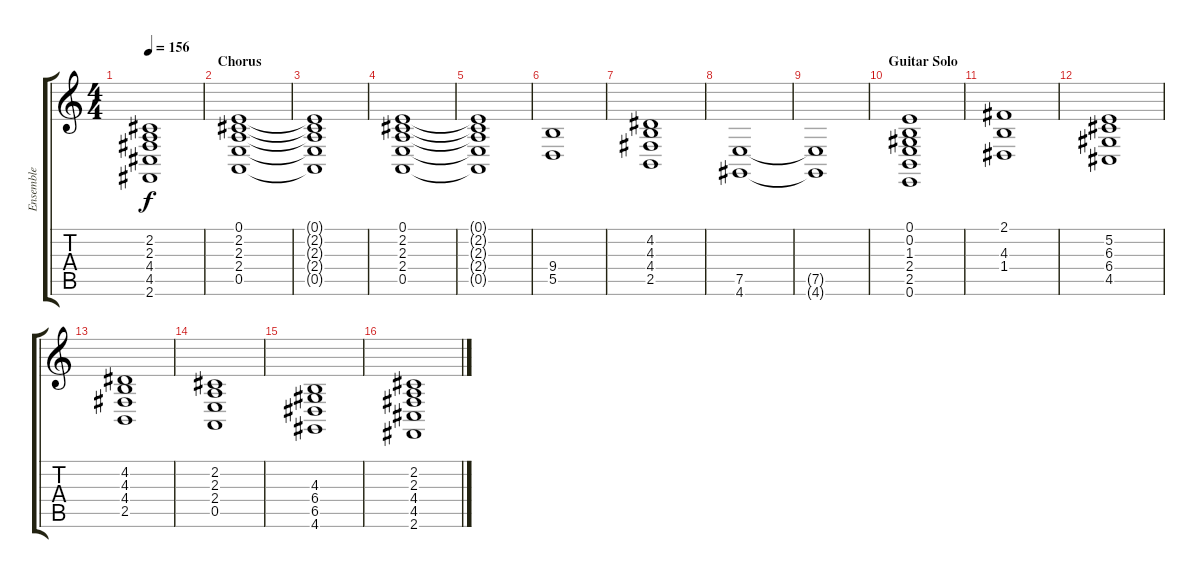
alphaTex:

\track ("Ensemble" "Ensemble") {instrument stringensemble1}
\staff {score tabs}
\tuning (E4 B3 G3 D3 A2 E2) {hide}
\ts (4 4)
\tempo 156
\clef g2
\ks c
(2.2{t} 2.3{t} 4.4{t} 4.5{t} 2.6{t}).1{dy f} |
\section ("" "Chorus")
(0.1 2.2 2.3 2.4 0.5).1 |
(0.1{t} 2.2{t} 2.3{t} 2.4{t} 0.5{t}).1 |
(0.1 2.2 2.3 2.4 0.5).1 |
(0.1{t} 2.2{t} 2.3{t} 2.4{t} 0.5{t}).1 |
(9.4 5.5).1 |
(4.2 4.3 4.4 2.5).1 |
(7.5 4.6).1 |
(7.5{t} 4.6{t}).1 |
\section ("" "Guitar Solo")
(0.1 0.2 1.3 2.4 2.5 0.6).1 |
(2.1 4.3 1.4).1 |
(5.2 6.3 6.4 4.5).1 |
(4.2 4.3 4.4 2.5).1 |
(2.2 2.3 2.4 0.5).1 |
(4.3 6.4 6.5 4.6).1 |
(2.2 2.3 4.4 4.5 2.6).1
